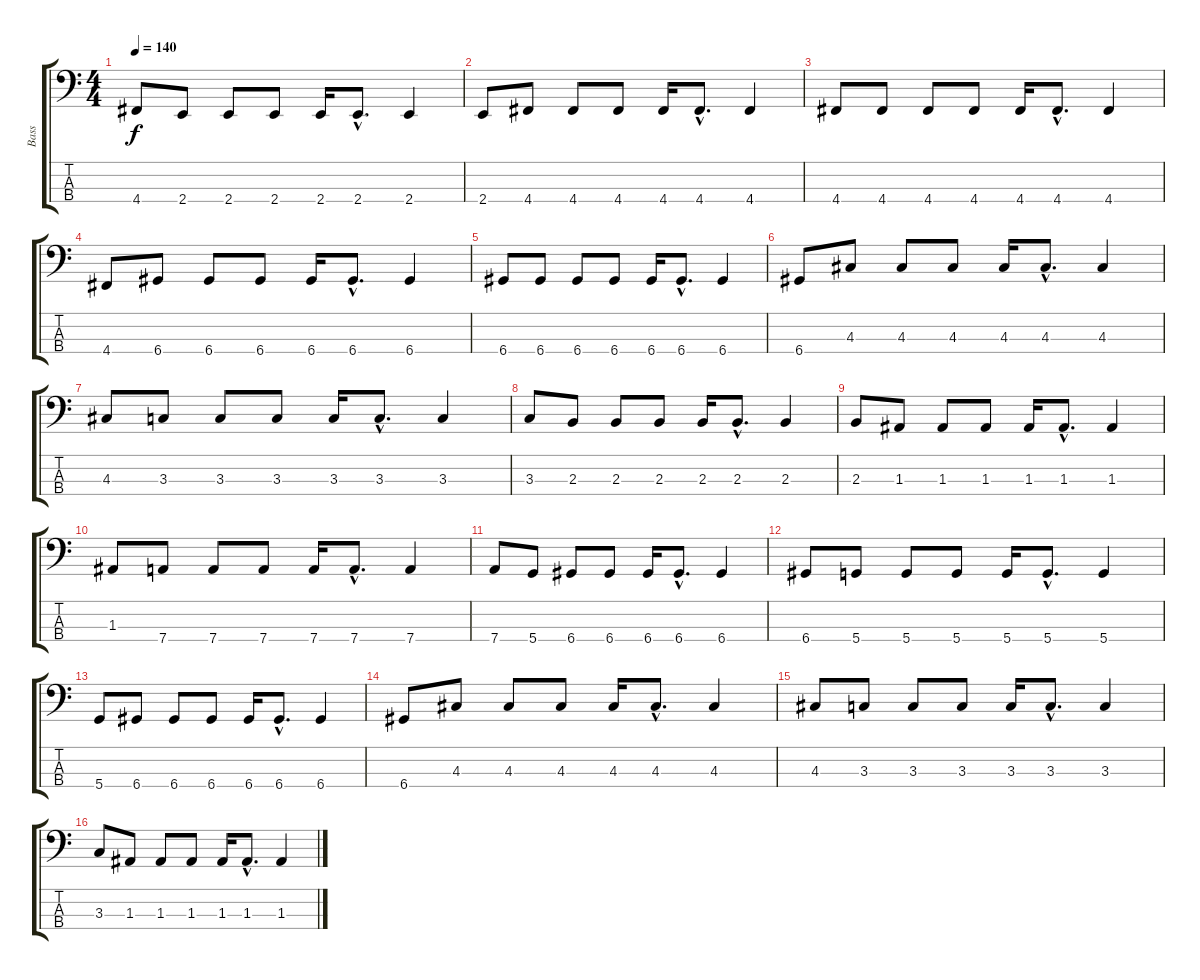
\track ("Bass" "Bass") {instrument electricbassfinger}
\staff {score tabs}
\tuning (G2 D2 A1 D1) {hide}
\ts (4 4)
\tempo 140
\clef f4
\ks c
4.4.8{dy f} 2.4.8 2.4.8 2.4.8 2.4.16 2.4{hac}.8{d} 2.4.4 |
2.4.8 4.4.8 4.4.8 4.4.8 4.4.16 4.4{hac}.8{d} 4.4.4 |
4.4.8 4.4.8 4.4.8 4.4.8 4.4.16 4.4{hac}.8{d} 4.4.4 |
4.4.8 6.4.8 6.4.8 6.4.8 6.4.16 6.4{hac}.8{d} 6.4.4 |
6.4.8 6.4.8 6.4.8 6.4.8 6.4.16 6.4{hac}.8{d} 6.4.4 |
6.4.8 4.3.8 4.3.8 4.3.8 4.3.16 4.3{hac}.8{d} 4.3.4 |
4.3.8 3.3.8 3.3.8 3.3.8 3.3.16 3.3{hac}.8{d} 3.3.4 |
3.3.8 2.3.8 2.3.8 2.3.8 2.3.16 2.3{hac}.8{d} 2.3.4 |
2.3.8 1.3.8 1.3.8 1.3.8 1.3.16 1.3{hac}.8{d} 1.3.4 |
1.3.8 7.4.8 7.4.8 7.4.8 7.4.16 7.4{hac}.8{d} 7.4.4 |
7.4.8 5.4.8 6.4.8 6.4.8 6.4.16 6.4{hac}.8{d} 6.4.4 |
6.4.8 5.4.8 5.4.8 5.4.8 5.4.16 5.4{hac}.8{d} 5.4.4 |
5.4.8 6.4.8 6.4.8 6.4.8 6.4.16 6.4{hac}.8{d} 6.4.4 |
6.4.8 4.3.8 4.3.8 4.3.8 4.3.16 4.3{hac}.8{d} 4.3.4 |
4.3.8 3.3.8 3.3.8 3.3.8 3.3.16 3.3{hac}.8{d} 3.3.4 |
3.3.8 1.3.8 1.3.8 1.3.8 1.3.16 1.3{hac}.8{d} 1.3.4
